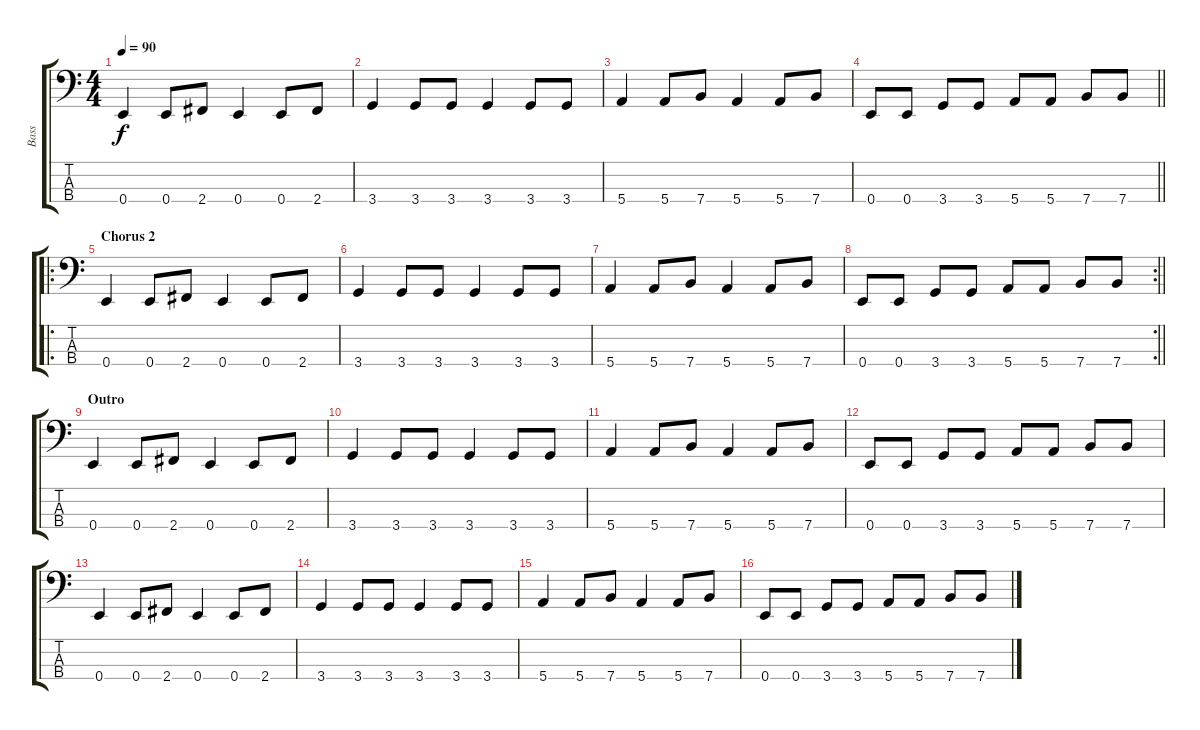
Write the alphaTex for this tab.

\track ("Bass" "Bass") {instrument electricbassfinger}
\staff {score tabs}
\tuning (G2 D2 A1 E1) {hide}
\ts (4 4)
\tempo 90
\clef f4
\ks c
0.4.4{dy f} 0.4.8 2.4.8 0.4.4 0.4.8 2.4.8 |
3.4.4 3.4.8 3.4.8 3.4.4 3.4.8 3.4.8 |
5.4.4 5.4.8 7.4.8 5.4.4 5.4.8 7.4.8 |
\barLineRight lightlight
0.4.8 0.4.8 3.4.8 3.4.8 5.4.8 5.4.8 7.4.8 7.4.8 |
\ro
\section ("" "Chorus 2")
0.4.4 0.4.8 2.4.8 0.4.4 0.4.8 2.4.8 |
3.4.4 3.4.8 3.4.8 3.4.4 3.4.8 3.4.8 |
5.4.4 5.4.8 7.4.8 5.4.4 5.4.8 7.4.8 |
\rc 2
\barLineRight lightlight
0.4.8 0.4.8 3.4.8 3.4.8 5.4.8 5.4.8 7.4.8 7.4.8 |
\section ("" "Outro")
0.4.4 0.4.8 2.4.8 0.4.4 0.4.8 2.4.8 |
3.4.4 3.4.8 3.4.8 3.4.4 3.4.8 3.4.8 |
5.4.4 5.4.8 7.4.8 5.4.4 5.4.8 7.4.8 |
0.4.8 0.4.8 3.4.8 3.4.8 5.4.8 5.4.8 7.4.8 7.4.8 |
0.4.4 0.4.8 2.4.8 0.4.4 0.4.8 2.4.8 |
3.4.4 3.4.8 3.4.8 3.4.4 3.4.8 3.4.8 |
5.4.4 5.4.8 7.4.8 5.4.4 5.4.8 7.4.8 |
0.4.8 0.4.8 3.4.8 3.4.8 5.4.8 5.4.8 7.4.8 7.4.8
